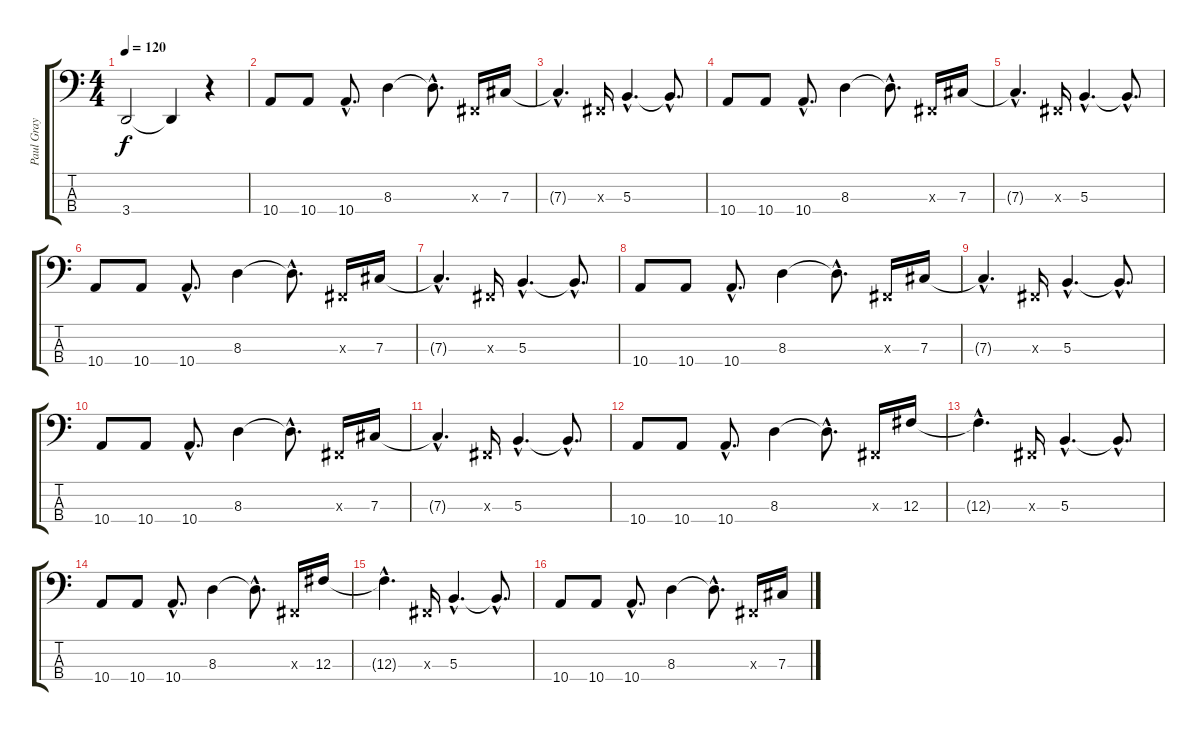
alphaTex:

\track ("Paul Gray        #2" "Paul Gray ") {instrument electricbassfinger}
\staff {score tabs}
\tuning (E2 B1 Gb1 B0) {hide}
\ts (4 4)
\tempo 120
\clef f4
\ks c
3.4{t}.2{dy f} 3.4{t}.4 r.4 |
10.4.8 10.4.8 10.4{hac}.8{d} 8.3.4 8.3{hac t}.8{d} 0.3{x}.16 7.3.16 |
7.3{hac t}.4{d} 0.3{x}.16 5.3{hac}.4{d} 5.3{hac t}.8{d} |
10.4.8 10.4.8 10.4{hac}.8{d} 8.3.4 8.3{hac t}.8{d} 0.3{x}.16 7.3.16 |
7.3{hac t}.4{d} 0.3{x}.16 5.3{hac}.4{d} 5.3{hac t}.8{d} |
10.4.8 10.4.8 10.4{hac}.8{d} 8.3.4 8.3{hac t}.8{d} 0.3{x}.16 7.3.16 |
7.3{hac t}.4{d} 0.3{x}.16 5.3{hac}.4{d} 5.3{hac t}.8{d} |
10.4.8 10.4.8 10.4{hac}.8{d} 8.3.4 8.3{hac t}.8{d} 0.3{x}.16 7.3.16 |
7.3{hac t}.4{d} 0.3{x}.16 5.3{hac}.4{d} 5.3{hac t}.8{d} |
10.4.8 10.4.8 10.4{hac}.8{d} 8.3.4 8.3{hac t}.8{d} 0.3{x}.16 7.3.16 |
7.3{hac t}.4{d} 0.3{x}.16 5.3{hac}.4{d} 5.3{hac t}.8{d} |
10.4.8 10.4.8 10.4{hac}.8{d} 8.3.4 8.3{hac t}.8{d} 0.3{x}.16 12.3.16 |
12.3{hac t}.4{d} 0.3{x}.16 5.3{hac}.4{d} 5.3{hac t}.8{d} |
10.4.8 10.4.8 10.4{hac}.8{d} 8.3.4 8.3{hac t}.8{d} 0.3{x}.16 12.3.16 |
12.3{hac t}.4{d} 0.3{x}.16 5.3{hac}.4{d} 5.3{hac t}.8{d} |
10.4.8 10.4.8 10.4{hac}.8{d} 8.3.4 8.3{hac t}.8{d} 0.3{x}.16 7.3.16
